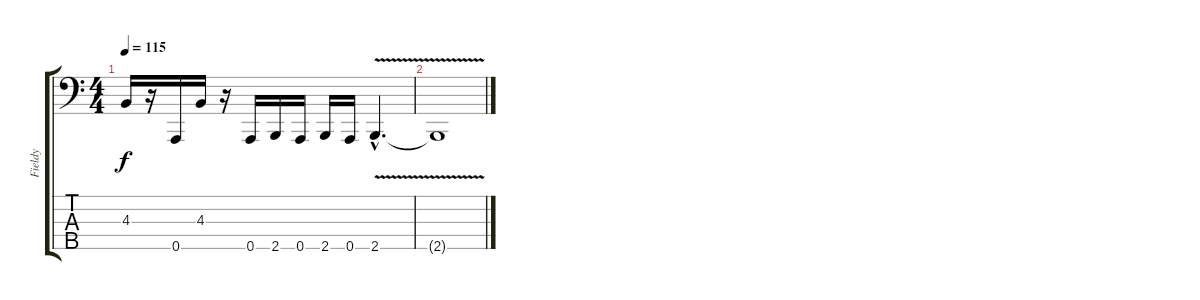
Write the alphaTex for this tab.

\track ("Fieldy" "Fieldy") {instrument slapbass1}
\staff {score tabs}
\tuning (F2 C2 G1 D1 A0) {hide}
\ts (4 4)
\section ("" "")
\tempo 115
\clef f4
\ks c
4.3.16{dy f} r.16 0.5.16 4.3.16 r.16 0.5.16 2.5.16 0.5.16 2.5.16 0.5.16 2.5{v hac}.4{d} |
2.5{t}.1
